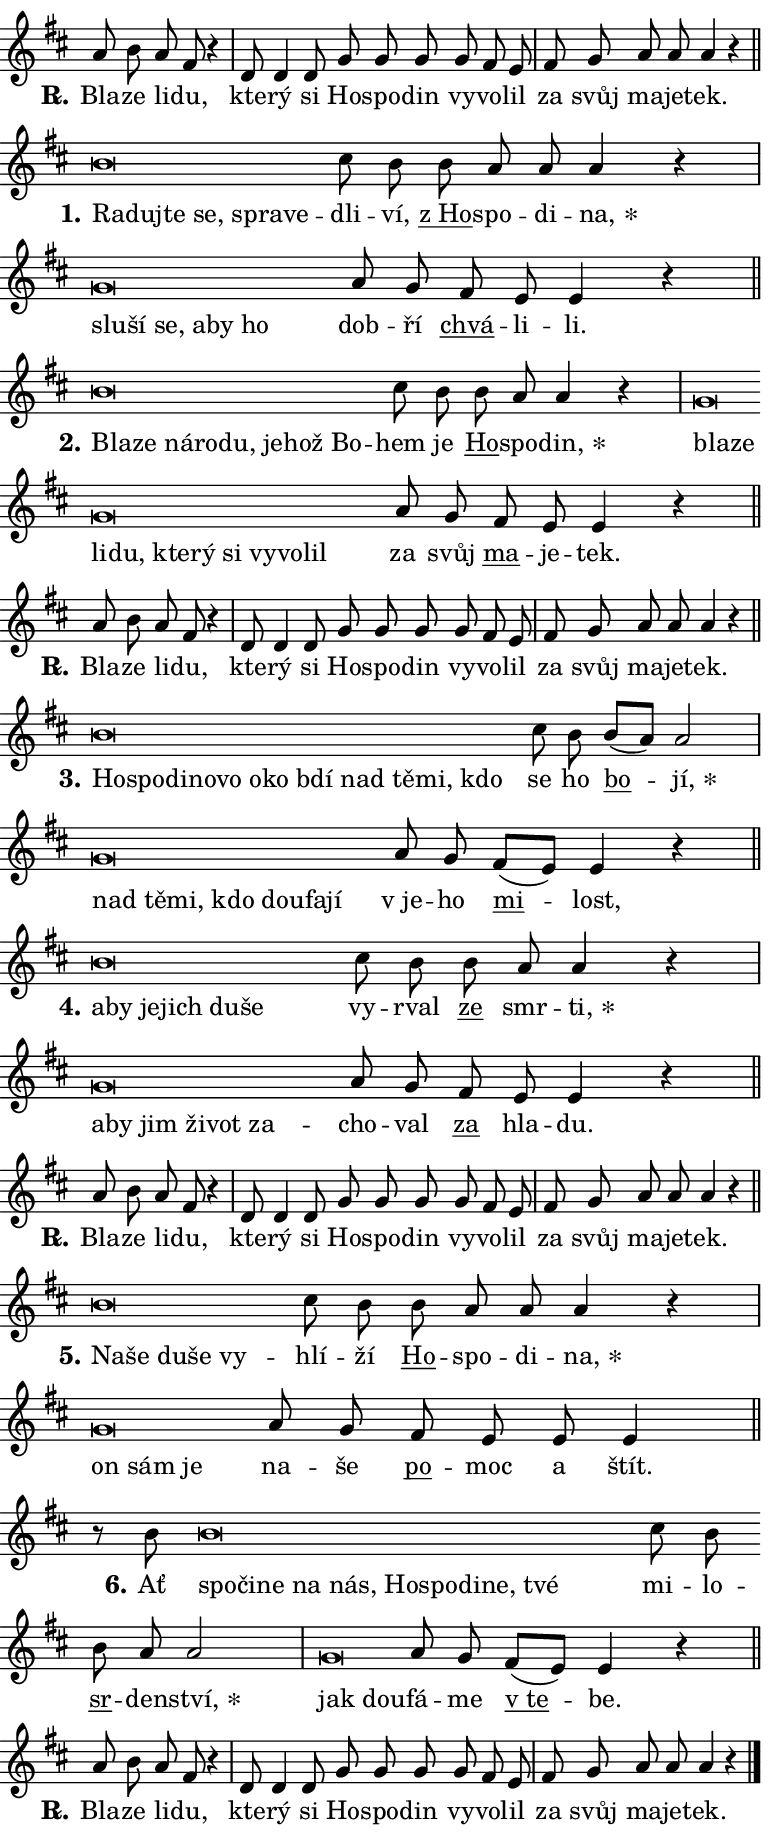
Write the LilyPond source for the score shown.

\version "2.24.0"
\header { tagline = "" }
\paper {
  indent = 0\cm
  top-margin = 0\cm
  right-margin = 0.13\cm % to fit lyric hyphens
  bottom-margin = 0\cm
  left-margin = 0\cm
  paper-width = 13\cm
  page-breaking = #ly:one-page-breaking
  system-system-spacing.basic-distance = #11
  score-system-spacing.basic-distance = #11
  ragged-last = ##f
}


%% Author: Thomas Morley
%% https://lists.gnu.org/archive/html/lilypond-user/2020-05/msg00002.html
#(define (line-position grob)
"Returns position of @var[grob} in current system:
   @code{'start}, if at first time-step
   @code{'end}, if at last time-step
   @code{'middle} otherwise
"
  (let* ((col (ly:item-get-column grob))
         (ln (ly:grob-object col 'left-neighbor))
         (rn (ly:grob-object col 'right-neighbor))
         (col-to-check-left (if (ly:grob? ln) ln col))
         (col-to-check-right (if (ly:grob? rn) rn col))
         (break-dir-left
           (and
             (ly:grob-property col-to-check-left 'non-musical #f)
             (ly:item-break-dir col-to-check-left)))
         (break-dir-right
           (and
             (ly:grob-property col-to-check-right 'non-musical #f)
             (ly:item-break-dir col-to-check-right))))
        (cond ((eqv? 1 break-dir-left) 'start)
              ((eqv? -1 break-dir-right) 'end)
              (else 'middle))))

#(define (tranparent-at-line-position vctor)
  (lambda (grob)
  "Relying on @code{line-position} select the relevant enry from @var{vctor}.
Used to determine transparency,"
    (case (line-position grob)
      ((end) (not (vector-ref vctor 0)))
      ((middle) (not (vector-ref vctor 1)))
      ((start) (not (vector-ref vctor 2))))))

noteHeadBreakVisibility =
#(define-music-function (break-visibility)(vector?)
"Makes @code{NoteHead}s transparent relying on @var{break-visibility}"
#{
  \override NoteHead.transparent =
    #(tranparent-at-line-position break-visibility)
#})

#(define delete-ledgers-for-transparent-note-heads
  (lambda (grob)
    "Reads whether a @code{NoteHead} is transparent.
If so this @code{NoteHead} is removed from @code{'note-heads} from
@var{grob}, which is supposed to be @code{LedgerLineSpanner}.
As a result ledgers are not printed for this @code{NoteHead}"
    (let* ((nhds-array (ly:grob-object grob 'note-heads))
           (nhds-list
             (if (ly:grob-array? nhds-array)
                 (ly:grob-array->list nhds-array)
                 '()))
           ;; Relies on the transparent-property being done before
           ;; Staff.LedgerLineSpanner.after-line-breaking is executed.
           ;; This is fragile ...
           (to-keep
             (remove
               (lambda (nhd)
                 (ly:grob-property nhd 'transparent #f))
               nhds-list)))
      ;; TODO find a better method to iterate over grob-arrays, similiar
      ;; to filter/remove etc for lists
      ;; For now rebuilt from scratch
      (set! (ly:grob-object grob 'note-heads)  '())
      (for-each
        (lambda (nhd)
          (ly:pointer-group-interface::add-grob grob 'note-heads nhd))
        to-keep))))

squashNotes = {
  \override NoteHead.X-extent = #'(-0.2 . 0.2)
  \override NoteHead.Y-extent = #'(-0.75 . 0)
  \override NoteHead.stencil =
    #(lambda (grob)
       (let ((pos (ly:grob-property grob 'staff-position)))
         (begin
           (if (< pos -7) (display "ERROR: Lower brevis then expected\n") (display ""))
           (if (<= pos -6) ly:text-interface::print ly:note-head::print))))
}
unSquashNotes = {
  \revert NoteHead.X-extent
  \revert NoteHead.Y-extent
  \revert NoteHead.stencil
}

hideNotes = \noteHeadBreakVisibility #begin-of-line-visible
unHideNotes = \noteHeadBreakVisibility #all-visible

% work-around for resetting accidentals
% https://lilypond.org/doc/v2.23/Documentation/notation/displaying-rhythms#unmetered-music
cadenzaMeasure = {
  \cadenzaOff
  \partial 1024 s1024
  \cadenzaOn
}

#(define-markup-command (accent layout props text) (markup?)
  "Underline accented syllable"
  (interpret-markup layout props
    #{\markup \override #'(offset . 4.3) \underline { #text }#}))

responsum = \markup \concat {
  "R" \hspace #-1.05 \path #0.1 #'((moveto 0 0.07) (lineto 0.9 0.8)) \hspace #0.05 "."
}

spaceSize = #0.6828661417322834 % exact space size for TeX Gyre Schola

\layout {
  \context {
    \Staff
    \remove "Time_signature_engraver"
    \override LedgerLineSpanner.after-line-breaking = #delete-ledgers-for-transparent-note-heads
  }
  \context {
    \Lyrics {
      \override LyricSpace.minimum-distance = \spaceSize
      \override LyricText.font-name = #"TeX Gyre Schola"
      \override LyricText.font-size = 1
      \override StanzaNumber.font-name = #"TeX Gyre Schola Bold"
      \override StanzaNumber.font-size = 1
    }
  }
  \context {
    \Score 
    \override NoteHead.text =
      #(lambda (grob) 
        (let ((pos (ly:grob-property grob 'staff-position)))
          #{\markup {
            \combine
              \halign #-0.55 \raise #(if (= pos -6) 0 0.5) \override #'(thickness . 2) \draw-line #'(3.2 . 0)
              \musicglyph "noteheads.sM1"
          }#}))
  }
}

% magnetic-lyrics.ily
%
%   written by
%     Jean Abou Samra <jean@abou-samra.fr>
%     Werner Lemberg <wl@gnu.org>
%
%   adapted by
%     Jiri Hon <jiri.hon@gmail.com>
%
% Version 2022-Apr-15

% https://www.mail-archive.com/lilypond-user@gnu.org/msg149350.html

#(define (Left_hyphen_pointer_engraver context)
   "Collect syllable-hyphen-syllable occurrences in lyrics and store
them in properties.  This engraver only looks to the left.  For
example, if the lyrics input is @code{foo -- bar}, it does the
following.

@itemize @bullet
@item
Set the @code{text} property of the @code{LyricHyphen} grob between
@q{foo} and @q{bar} to @code{foo}.

@item
Set the @code{left-hyphen} property of the @code{LyricText} grob with
text @q{foo} to the @code{LyricHyphen} grob between @q{foo} and
@q{bar}.
@end itemize

Use this auxiliary engraver in combination with the
@code{lyric-@/text::@/apply-@/magnetic-@/offset!} hook."
   (let ((hyphen #f)
         (text #f))
     (make-engraver
      (acknowledgers
       ((lyric-syllable-interface engraver grob source-engraver)
        (set! text grob)))
      (end-acknowledgers
       ((lyric-hyphen-interface engraver grob source-engraver)
        ;(when (not (grob::has-interface grob 'lyric-space-interface))
          (set! hyphen grob)));)
      ((stop-translation-timestep engraver)
       (when (and text hyphen)
         (ly:grob-set-object! text 'left-hyphen hyphen))
       (set! text #f)
       (set! hyphen #f)))))

#(define (lyric-text::apply-magnetic-offset! grob)
   "If the space between two syllables is less than the value in
property @code{LyricText@/.details@/.squash-threshold}, move the right
syllable to the left so that it gets concatenated with the left
syllable.

Use this function as a hook for
@code{LyricText@/.after-@/line-@/breaking} if the
@code{Left_@/hyphen_@/pointer_@/engraver} is active."
   (let ((hyphen (ly:grob-object grob 'left-hyphen #f)))
     (when hyphen
       (let ((left-text (ly:spanner-bound hyphen LEFT)))
         (when (grob::has-interface left-text 'lyric-syllable-interface)
           (let* ((common (ly:grob-common-refpoint grob left-text X))
                  (this-x-ext (ly:grob-extent grob common X))
                  (left-x-ext
                   (begin
                     ;; Trigger magnetism for left-text.
                     (ly:grob-property left-text 'after-line-breaking)
                     (ly:grob-extent left-text common X)))
                  ;; `delta` is the gap width between two syllables.
                  (delta (- (interval-start this-x-ext)
                            (interval-end left-x-ext)))
                  (details (ly:grob-property grob 'details))
                  (threshold (assoc-get 'squash-threshold details 0.2)))
             (when (< delta threshold)
               (let* (;; We have to manipulate the input text so that
                      ;; ligatures crossing syllable boundaries are not
                      ;; disabled.  For languages based on the Latin
                      ;; script this is essentially a beautification.
                      ;; However, for non-Western scripts it can be a
                      ;; necessity.
                      (lt (ly:grob-property left-text 'text))
                      (rt (ly:grob-property grob 'text))
                      (is-space (grob::has-interface hyphen 'lyric-space-interface))
                      (space (if is-space " " ""))
                      (extra-delta (if is-space spaceSize 0))
                      ;; Append new syllable.
                      (ltrt-space (if (and (string? lt) (string? rt))
                                (string-append lt space rt)
                                (make-concat-markup (list lt space rt))))
                      ;; Right-align `ltrt` to the right side.
                      (ltrt-space-markup (grob-interpret-markup
                               grob
                               (make-translate-markup
                                (cons (interval-length this-x-ext) 0)
                                (make-right-align-markup ltrt-space)))))
                 (begin
                   ;; Don't print `left-text`.
                   (ly:grob-set-property! left-text 'stencil #f)
                   ;; Set text and stencil (which holds all collected
                   ;; syllables so far) and shift it to the left.
                   (ly:grob-set-property! grob 'text ltrt-space)
                   (ly:grob-set-property! grob 'stencil ltrt-space-markup)
                   (ly:grob-translate-axis! grob (- (- delta extra-delta)) X))))))))))


#(define (lyric-hyphen::displace-bounds-first grob)
   ;; Make very sure this callback isn't triggered too early.
   (let ((left (ly:spanner-bound grob LEFT))
         (right (ly:spanner-bound grob RIGHT)))
     (ly:grob-property left 'after-line-breaking)
     (ly:grob-property right 'after-line-breaking)
     (ly:lyric-hyphen::print grob)))

squashThreshold = #0.4

\layout {
  \context {
    \Lyrics
    \consists #Left_hyphen_pointer_engraver
    \override LyricText.after-line-breaking =
      #lyric-text::apply-magnetic-offset!
    \override LyricHyphen.stencil = #lyric-hyphen::displace-bounds-first
    \override LyricText.details.squash-threshold = \squashThreshold
    \override LyricHyphen.minimum-distance = 0
    \override LyricHyphen.minimum-length = \squashThreshold
  }
}

squashText = \override LyricText.details.squash-threshold = 9999
unSquashText = \override LyricText.details.squash-threshold = \squashThreshold

leftText = \override LyricText.self-alignment-X = #LEFT
unLeftText = \revert LyricText.self-alignment-X

starOffset = #(lambda (grob) 
                (let ((x_offset (ly:self-alignment-interface::aligned-on-x-parent grob)))
                  (if (= x_offset 0) 0 (+ x_offset 1.2))))

star = #(define-music-function (syllable)(string?)
"Append star separator at the end of a syllable"
#{
  \once \override LyricText.X-offset = #starOffset
  \lyricmode { \markup {
    #syllable
    \override #'((font-name . "TeX Gyre Schola Bold")) \hspace #0.2 \lower #0.65 \larger "*"
  } }
#})

starAccent = #(define-music-function (syllable)(string?)
"Append star separator at the end of a syllable and make accent"
#{
  \once \override LyricText.X-offset = #starOffset
  \lyricmode { \markup {
    \accent #syllable
    \override #'((font-name . "TeX Gyre Schola Bold")) \hspace #0.2 \lower #0.65 \larger "*"
  } }
#})

breath = #(define-music-function (syllable)(string?)
"Append breathing indicator at the end of a syllable"
#{
  \lyricmode { \markup { #syllable "+" } }
#})

optionalBreath = #(define-music-function (syllable)(string?)
"Append optional breathing indicator at the end of a syllable"
#{
  \lyricmode { \markup { #syllable "(+)" } }
#})


\score {
    <<
        \new Voice = "melody" { \cadenzaOn \key d \major \relative { a'8 b a fis r4 \cadenzaMeasure \bar "|" d8 d4 d8 \bar "" g g g \bar "" g fis e \cadenzaMeasure \bar "|" fis g a a a4 r \cadenzaMeasure \bar "||" \break } }
        \new Lyrics \lyricsto "melody" { \lyricmode { \set stanza = \responsum
Bla -- ze li -- du, kte -- rý si Ho -- spo -- din vy -- vo -- lil za svůj ma -- je -- tek. } }
    >>
    \layout {}
}

\score {
    <<
        \new Voice = "melody" { \cadenzaOn \key d \major \relative { \squashNotes b'\breve*1/16 \hideNotes \breve*1/16 \bar "" \breve*1/16 \bar "" \breve*1/16 \bar "" \breve*1/16 \breve*1/16 \bar "" \unHideNotes \unSquashNotes cis8 b \bar "" b a a a4 r \cadenzaMeasure \bar "|" \squashNotes g\breve*1/16 \hideNotes \breve*1/16 \bar "" \breve*1/16 \bar "" \breve*1/16 \bar "" \breve*1/16 \breve*1/16 \bar "" \unHideNotes \unSquashNotes a8 g \bar "" fis e e4 r \cadenzaMeasure \bar "||" \break } }
        \new Lyrics \lyricsto "melody" { \lyricmode { \set stanza = "1."
\leftText Ra -- \squashText duj -- te se, spra -- ve -- \unLeftText \unSquashText dli -- ví, \markup \accent "z Ho" -- spo -- di -- \star na, \leftText slu -- \squashText ší se, a -- by ho \unLeftText \unSquashText dob -- ří \markup \accent chvá -- li -- li. } }
    >>
    \layout {}
}

\score {
    <<
        \new Voice = "melody" { \cadenzaOn \key d \major \relative { \squashNotes b'\breve*1/16 \hideNotes \breve*1/16 \bar "" \breve*1/16 \bar "" \breve*1/16 \bar "" \breve*1/16 \bar "" \breve*1/16 \bar "" \breve*1/16 \breve*1/16 \bar "" \unHideNotes \unSquashNotes cis8 b \bar "" b a a4 r \cadenzaMeasure \bar "|" \squashNotes g\breve*1/16 \hideNotes \breve*1/16 \bar "" \breve*1/16 \bar "" \breve*1/16 \bar "" \breve*1/16 \bar "" \breve*1/16 \bar "" \breve*1/16 \bar "" \breve*1/16 \bar "" \breve*1/16 \breve*1/16 \bar "" \unHideNotes \unSquashNotes a8 g \bar "" fis e e4 r \cadenzaMeasure \bar "||" \break } }
        \new Lyrics \lyricsto "melody" { \lyricmode { \set stanza = "2."
\leftText Bla -- \squashText ze ná -- ro -- du, je -- hož Bo -- \unLeftText \unSquashText hem je \markup \accent Ho -- spo -- \star din, \leftText bla -- \squashText ze li -- du, kte -- rý si vy -- vo -- lil \unLeftText \unSquashText za svůj \markup \accent ma -- je -- tek. } }
    >>
    \layout {}
}

\score {
    <<
        \new Voice = "melody" { \cadenzaOn \key d \major \relative { a'8 b a fis r4 \cadenzaMeasure \bar "|" d8 d4 d8 \bar "" g g g \bar "" g fis e \cadenzaMeasure \bar "|" fis g a a a4 r \cadenzaMeasure \bar "||" \break } }
        \new Lyrics \lyricsto "melody" { \lyricmode { \set stanza = \responsum
Bla -- ze li -- du, kte -- rý si Ho -- spo -- din vy -- vo -- lil za svůj ma -- je -- tek. } }
    >>
    \layout {}
}

\score {
    <<
        \new Voice = "melody" { \cadenzaOn \key d \major \relative { \squashNotes b'\breve*1/16 \hideNotes \breve*1/16 \bar "" \breve*1/16 \bar "" \breve*1/16 \bar "" \breve*1/16 \bar "" \breve*1/16 \bar "" \breve*1/16 \bar "" \breve*1/16 \bar "" \breve*1/16 \bar "" \breve*1/16 \bar "" \breve*1/16 \breve*1/16 \bar "" \unHideNotes \unSquashNotes cis8 b \bar "" b[( a)] a2 \cadenzaMeasure \bar "|" \squashNotes g\breve*1/16 \hideNotes \breve*1/16 \bar "" \breve*1/16 \bar "" \breve*1/16 \bar "" \breve*1/16 \bar "" \breve*1/16 \breve*1/16 \bar "" \unHideNotes \unSquashNotes a8 g \bar "" fis[( e)] e4 r \cadenzaMeasure \bar "||" \break } }
        \new Lyrics \lyricsto "melody" { \lyricmode { \set stanza = "3."
\leftText Ho -- \squashText spo -- di -- no -- vo o -- ko bdí nad tě -- mi, kdo \unLeftText \unSquashText se ho \markup \accent bo -- \star jí, \leftText nad \squashText tě -- mi, kdo dou -- fa -- jí \unLeftText \unSquashText "v je" -- ho \markup \accent mi -- lost, } }
    >>
    \layout {}
}

\score {
    <<
        \new Voice = "melody" { \cadenzaOn \key d \major \relative { \squashNotes b'\breve*1/16 \hideNotes \breve*1/16 \bar "" \breve*1/16 \bar "" \breve*1/16 \bar "" \breve*1/16 \breve*1/16 \bar "" \unHideNotes \unSquashNotes cis8 b \bar "" b a a4 r \cadenzaMeasure \bar "|" \squashNotes g\breve*1/16 \hideNotes \breve*1/16 \bar "" \breve*1/16 \bar "" \breve*1/16 \bar "" \breve*1/16 \breve*1/16 \bar "" \unHideNotes \unSquashNotes a8 g \bar "" fis e e4 r \cadenzaMeasure \bar "||" \break } }
        \new Lyrics \lyricsto "melody" { \lyricmode { \set stanza = "4."
\leftText a -- \squashText by je -- jich du -- še \unLeftText \unSquashText vy -- rval \markup \accent ze smr -- \star ti, \leftText a -- \squashText by jim ži -- vot za -- \unLeftText \unSquashText cho -- val \markup \accent za hla -- du. } }
    >>
    \layout {}
}

\score {
    <<
        \new Voice = "melody" { \cadenzaOn \key d \major \relative { a'8 b a fis r4 \cadenzaMeasure \bar "|" d8 d4 d8 \bar "" g g g \bar "" g fis e \cadenzaMeasure \bar "|" fis g a a a4 r \cadenzaMeasure \bar "||" \break } }
        \new Lyrics \lyricsto "melody" { \lyricmode { \set stanza = \responsum
Bla -- ze li -- du, kte -- rý si Ho -- spo -- din vy -- vo -- lil za svůj ma -- je -- tek. } }
    >>
    \layout {}
}

\score {
    <<
        \new Voice = "melody" { \cadenzaOn \key d \major \relative { \squashNotes b'\breve*1/16 \hideNotes \breve*1/16 \bar "" \breve*1/16 \bar "" \breve*1/16 \breve*1/16 \bar "" \unHideNotes \unSquashNotes cis8 b \bar "" b a a a4 r \cadenzaMeasure \bar "|" \squashNotes g\breve*1/16 \hideNotes \breve*1/16 \breve*1/16 \bar "" \unHideNotes \unSquashNotes a8 g \bar "" fis e e e4 \cadenzaMeasure \bar "||" \break } }
        \new Lyrics \lyricsto "melody" { \lyricmode { \set stanza = "5."
\leftText Na -- \squashText še du -- še vy -- \unLeftText \unSquashText hlí -- ží \markup \accent Ho -- spo -- di -- \star na, \leftText on \squashText sám je \unLeftText \unSquashText na -- še \markup \accent po -- moc a štít. } }
    >>
    \layout {}
}

\score {
    <<
        \new Voice = "melody" { \cadenzaOn \key d \major \relative { r8 b'8 \squashNotes b\breve*1/16 \hideNotes \breve*1/16 \bar "" \breve*1/16 \bar "" \breve*1/16 \bar "" \breve*1/16 \bar "" \breve*1/16 \bar "" \breve*1/16 \bar "" \breve*1/16 \bar "" \breve*1/16 \breve*1/16 \bar "" \unHideNotes \unSquashNotes cis8 b \bar "" b a a2 \cadenzaMeasure \bar "|" \squashNotes g\breve*1/16 \hideNotes \breve*1/16 \bar "" \unHideNotes \unSquashNotes a8 g \bar "" fis[( e)] e4 r \cadenzaMeasure \bar "||" \break } }
        \new Lyrics \lyricsto "melody" { \lyricmode { \set stanza = "6."
Ať \leftText spo -- \squashText či -- ne na nás, Ho -- spo -- di -- ne, tvé \unLeftText \unSquashText mi -- lo -- \markup \accent sr -- den -- \star ství, \leftText jak \squashText dou -- \unLeftText \unSquashText fá -- me \markup \accent "v te" -- be. } }
    >>
    \layout {}
}

\score {
    <<
        \new Voice = "melody" { \cadenzaOn \key d \major \relative { a'8 b a fis r4 \cadenzaMeasure \bar "|" d8 d4 d8 \bar "" g g g \bar "" g fis e \cadenzaMeasure \bar "|" fis g a a a4 r \cadenzaMeasure \bar "||" \break } \bar "|." }
        \new Lyrics \lyricsto "melody" { \lyricmode { \set stanza = \responsum
Bla -- ze li -- du, kte -- rý si Ho -- spo -- din vy -- vo -- lil za svůj ma -- je -- tek. } }
    >>
    \layout {}
}
